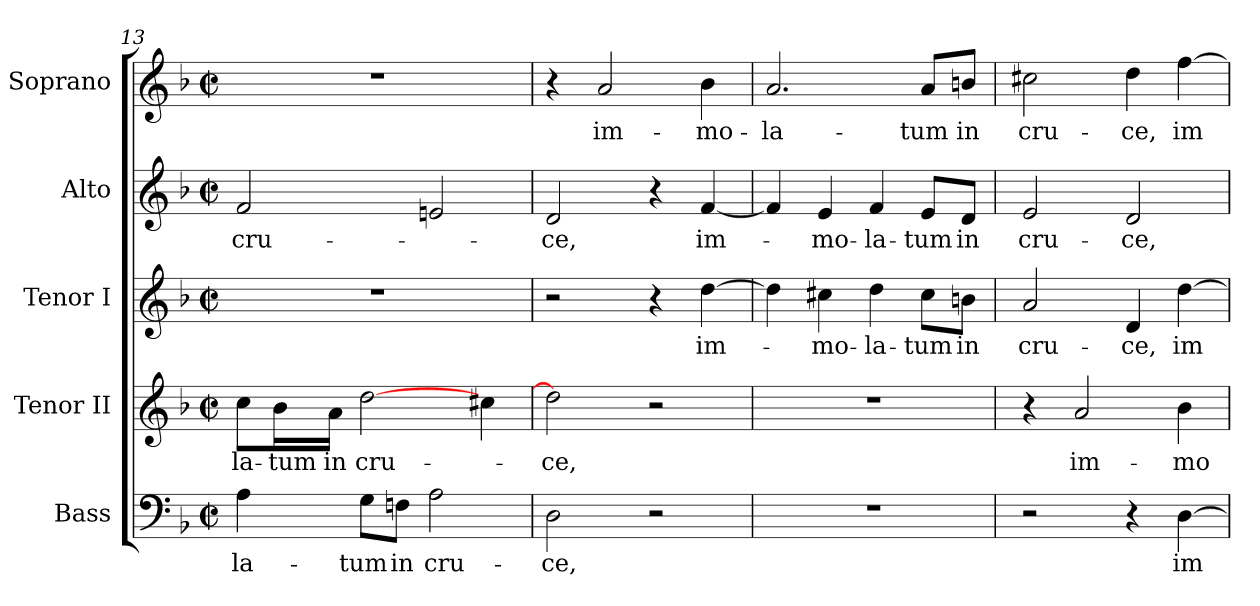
**kern	**text	**kern	**text	**kern	**text	**kern	**text	**kern	**text
*part5	*part5	*part4	*part4	*part3	*part3	*part2	*part2	*part1	*part1
*staff5	*staff5	*staff4	*staff4	*staff3	*staff3	*staff2	*staff2	*staff1	*staff1
*I"Bass	*	*I"Tenor II	*	*I"Tenor I	*	*I"Alto	*	*I"Soprano	*
*I'B.	*	*I'T. II	*	*I'T. I	*	*I'A.	*	*I'S.	*
*clefF4	*	*clefG2	*	*clefG2	*	*clefG2	*	*clefG2	*
*	*	*ITrd7c12	*	*ITrd7c12	*	*	*	*	*
*k[b-]	*	*k[b-]	*	*k[b-]	*	*k[b-]	*	*k[b-]	*
*F:	*	*F:	*	*F:	*	*F:	*	*F:	*
*M2/2	*	*M2/2	*	*M2/2	*	*M2/2	*	*M2/2	*
*met(c|)	*	*met(c|)	*	*met(c|)	*	*met(c|)	*	*met(c|)	*
=13	=13	=13	=13	=13	=13	=13	=13	=13	=13
!	!LO:LY:b:color=#000000	!	!	!	!	!	!	!	!
!	!	!	!LO:LY:b:color=#000000	!	!	!	!	!	!
!	!	!	!	!	!	!	!LO:LY:b:color=#000000	!	!
4Ai\	-la-	8ci\L	-la-	1r	.	2fi/	cru-	1r	.
!	!	!	!LO:LY:b:color=#000000	!	!	!	!	!	!
.	.	16B-i\L	-tum	.	.	.	.	.	.
!	!	!	!LO:LY:b:color=#000000	!	!	!	!	!	!
.	.	16Ai\JJ	in	.	.	.	.	.	.
!	!LO:LY:b:color=#000000	!	!	!	!	!	!	!	!
!	!	!	!LO:LY:b:color=#000000	!	!	!	!	!	!
8Gi\L	-tum	[>2di\	cru-	.	.	.	.	.	.
!	!LO:LY:b:color=#000000	!	!	!	!	!	!	!	!
8Fni\J	in	.	.	.	.	.	.	.	.
!	!LO:LY:b:color=#000000	!	!	!	!	!	!	!	!
2Ai\	cru-	.	.	.	.	2eni/	.	.	.
.	.	4c#Xi\	.	.	.	.	.	.	.
=14	=14	=14	=14	=14	=14	=14	=14	=14	=14
!	!LO:LY:b:color=#000000	!	!	!	!	!	!	!	!
!	!	!	!LO:LY:b:color=#000000	!	!	!	!	!	!
!	!	!	!	!	!	!	!LO:LY:b:color=#000000	!	!
2Di\	-ce,	2di\]	-ce,	2r	.	2di/	-ce,	4r	.
!	!	!	!	!	!	!	!	!	!LO:LY:b:color=#000000
.	.	.	.	.	.	.	.	2ai/	im-
2r	.	2r	.	4r	.	4r	.	.	.
!	!	!	!	!	!LO:LY:b:color=#000000	!	!	!	!
!	!	!	!	!	!	!	!LO:LY:b:color=#000000	!	!
!	!	!	!	!	!	!	!	!	!LO:LY:b:color=#000000
.	.	.	.	[>4di\	im-	[<4fi/	im-	4b-i\	-mo-
=15	=15	=15	=15	=15	=15	=15	=15	=15	=15
!	!	!	!	!	!	!	!	!	!LO:LY:b:color=#000000
1r	.	1r	.	4di\]	.	4fi/]	.	2.ai/	-la-
!	!	!	!	!	!LO:LY:b:color=#000000	!	!	!	!
!	!	!	!	!	!	!	!LO:LY:b:color=#000000	!	!
.	.	.	.	4c#Xi\	-mo-	4ei/	-mo-	.	.
!	!	!	!	!	!LO:LY:b:color=#000000	!	!	!	!
!	!	!	!	!	!	!	!LO:LY:b:color=#000000	!	!
.	.	.	.	4di\	-la-	4fi/	-la-	.	.
!	!	!	!	!	!LO:LY:b:color=#000000	!	!	!	!
!	!	!	!	!	!	!	!LO:LY:b:color=#000000	!	!
!	!	!	!	!	!	!	!	!	!LO:LY:b:color=#000000
.	.	.	.	8c#i\L	-tum	8ei/L	-tum	8ai/L	-tum
!	!	!	!	!	!LO:LY:b:color=#000000	!	!	!	!
!	!	!	!	!	!	!	!LO:LY:b:color=#000000	!	!
!	!	!	!	!	!	!	!	!	!LO:LY:b:color=#000000
.	.	.	.	8Bni\J	in	8di/J	in	8bni/J	in
!!LO:LB:g=z
=16	=16	=16	=16	=16	=16	=16	=16	=16	=16
!	!	!	!	!	!LO:LY:b:color=#000000	!	!	!	!
!	!	!	!	!	!	!	!LO:LY:b:color=#000000	!	!
!	!	!	!	!	!	!	!	!	!LO:LY:b:color=#000000
2r	.	4r	.	2Ai/	cru-	2ei/	cru-	2cc#Xi\	cru-
!	!	!	!LO:LY:b:color=#000000	!	!	!	!	!	!
.	.	2Ai/	im-	.	.	.	.	.	.
!	!	!	!	!	!LO:LY:b:color=#000000	!	!	!	!
!	!	!	!	!	!	!	!LO:LY:b:color=#000000	!	!
!	!	!	!	!	!	!	!	!	!LO:LY:b:color=#000000
4r	.	.	.	4Di/	-ce,	2di/	-ce,	4ddi\	-ce,
!	!LO:LY:b:color=#000000	!	!	!	!	!	!	!	!
!	!	!	!LO:LY:b:color=#000000	!	!	!	!	!	!
!	!	!	!	!	!LO:LY:b:color=#000000	!	!	!	!
!	!	!	!	!	!	!	!	!	!LO:LY:b:color=#000000
[>4Di\	im-	4B-i\	-mo-	[>4di\	im-	.	.	[>4ffi\	im-
=	=	=	=	=	=	=	=	=	=
*-	*-	*-	*-	*-	*-	*-	*-	*-	*-
